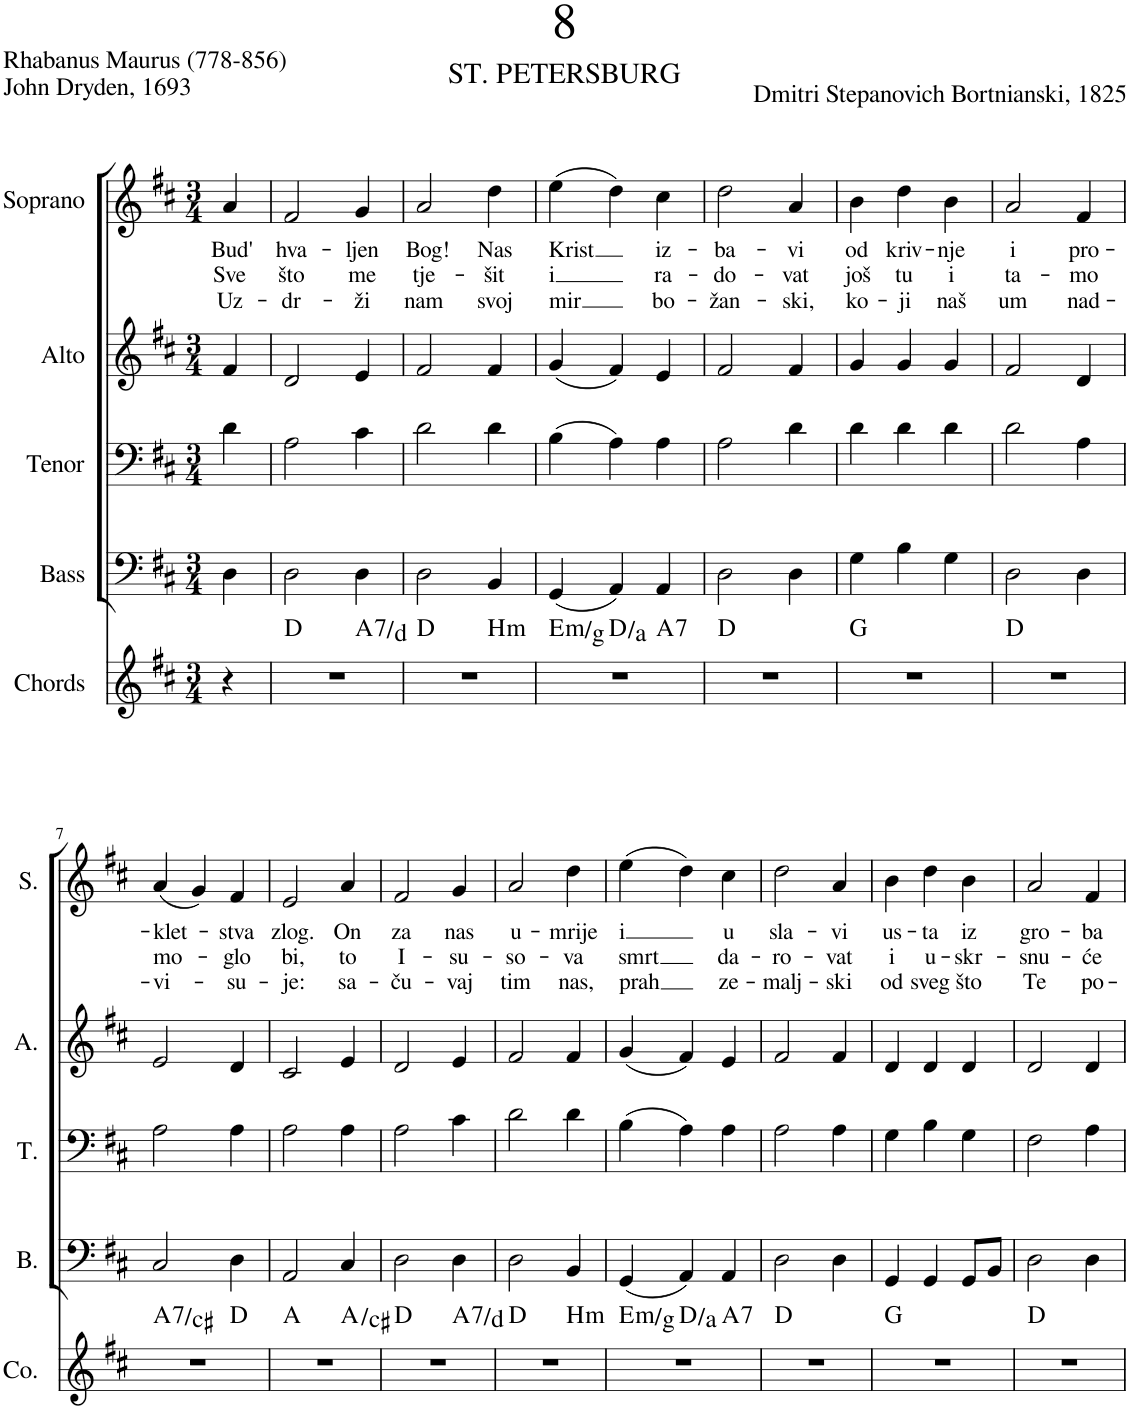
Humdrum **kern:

**kern	**harte	**kern	**kern	**kern	**kern	**text	**text	**text
*part5	*part5	*part4	*part3	*part2	*part1	*part1	*part1	*part1
*staff5	*	*staff4	*staff3	*staff2	*staff1	*staff1	*staff1	*staff1
*I"Chords	*	*I"Bass	*I"Tenor	*I"Alto	*I"Soprano	*	*	*
*I'Co.	*	*I'B.	*I'T.	*I'A.	*I'S.	*	*	*
*clefG2	*	*clefF4	*clefF4	*clefG2	*clefG2	*	*	*
*k[f#c#]	*	*k[f#c#]	*k[f#c#]	*k[f#c#]	*k[f#c#]	*	*	*
*M3/4	*	*M3/4	*M3/4	*M3/4	*M3/4	*	*	*
=	=	=	=	=	=	=	=	=
!	!	!	!	!	!	!LO:LY:b	!LO:LY:b	!LO:LY:b
4r	.	4D\	4d\	4f#/	4a/	Bud'	Sve	Uz-
=1	=1	=1	=1	=1	=1	=1	=1	=1
!	!	!	!	!	!	!LO:LY:b	!LO:LY:b	!LO:LY:b
*^	*	*	*	*	*	*	*	*
2.r	2ryy	D:maj	2D\	2A\	2d/	2f#/	hva-	što	-dr-
!	!	!LO:H:kt=7	!	!	!	!	!LO:LY:b	!LO:LY:b	!LO:LY:b
.	4ryy	A:7/4	4D\	4c#\	4e/	4g/	-ljen	me	-ži
=2	=2	=2	=2	=2	=2	=2	=2	=2	=2
!	!	!	!	!	!	!	!LO:LY:b	!LO:LY:b	!LO:LY:b
2.r	2ryy	D:maj	2D\	2d\	2f#/	2a/	Bog!	tje-	nam
!	!	!LO:H:kt=m	!	!	!	!	!LO:LY:b	!LO:LY:b	!LO:LY:b
.	4ryy	B:min	4BB/	4d\	4f#/	4dd\	Nas	-šit	svoj
=3	=3	=3	=3	=3	=3	=3	=3	=3	=3
!	!	!LO:H:kt=m	!	!	!	!	!LO:LY:b	!LO:LY:b	!LO:LY:b
*	*^	*	*	*	*	*	*	*	*
2.r	4ryy	2ryy	E:min/b3	(4GG/	(4B\	(4g/	(4ee\	-Krist	i	mir
.	2ryy	.	D:maj/5	4AA/)	4A\)	4f#/)	4dd\)	.	.	.
!	!	!	!LO:H:kt=7	!	!	!	!	!LO:LY:b	!LO:LY:b	!LO:LY:b
.	.	4ryy	A:7	4AA/	4A\	4e/	4cc#\	iz-	ra-	bo-
=4	=4	=4	=4	=4	=4	=4	=4	=4	=4	=4
!	!	!	!	!	!	!	!	!LO:LY:b	!LO:LY:b	!LO:LY:b
*v	*v	*v	*	*	*	*	*	*	*	*
2.r	D:maj	2D\	2A\	2f#/	2dd\	-ba-	-do-	-žan-
!	!	!	!	!	!	!LO:LY:b	!LO:LY:b	!LO:LY:b
.	.	4D\	4d\	4f#/	4a/	-vi	-vat	-ski,
=5	=5	=5	=5	=5	=5	=5	=5	=5
!	!	!	!	!	!	!LO:LY:b	!LO:LY:b	!LO:LY:b
2.r	G:maj	4G\	4d\	4g/	4b\	od	još	ko-
!	!	!	!	!	!	!LO:LY:b	!LO:LY:b	!LO:LY:b
.	.	4B\	4d\	4g/	4dd\	kriv-	tu	-ji
!	!	!	!	!	!	!LO:LY:b	!LO:LY:b	!LO:LY:b
.	.	4G\	4d\	4g/	4b\	-nje	i	naš
=6	=6	=6	=6	=6	=6	=6	=6	=6
!	!	!	!	!	!	!LO:LY:b	!LO:LY:b	!LO:LY:b
2.r	D:maj	2D\	2d\	2f#/	2a/	i	ta-	um
!	!	!	!	!	!	!LO:LY:b	!LO:LY:b	!LO:LY:b
.	.	4D\	4A\	4d/	4f#/	pro-	-mo	nad-
!!LO:LB:g=z
=7	=7	=7	=7	=7	=7	=7	=7	=7
!	!LO:H:kt=7	!	!	!	!	!LO:LY:b	!LO:LY:b	!LO:LY:b
*^	*	*	*	*	*	*	*	*
2.r	2ryy	A:7/3	2C#/	2A\	2e/	(4a/	-klet-	mo-	-vi-
.	.	.	.	.	.	4g/)	.	.	.
!	!	!	!	!	!	!	!LO:LY:b	!LO:LY:b	!LO:LY:b
.	4ryy	D:maj	4D\	4A\	4d/	4f#/	-stva	-glo	-su-
=8	=8	=8	=8	=8	=8	=8	=8	=8	=8
!	!	!	!	!	!	!	!LO:LY:b	!LO:LY:b	!LO:LY:b
2.r	2ryy	A:maj	2AA/	2A\	2c#/	2e/	zlog.	bi,	-je:
!	!	!	!	!	!	!	!LO:LY:b	!LO:LY:b	!LO:LY:b
.	4ryy	A:maj/3	4C#/	4A\	4e/	4a/	On	to	sa-
=9	=9	=9	=9	=9	=9	=9	=9	=9	=9
!	!	!	!	!	!	!	!LO:LY:b	!LO:LY:b	!LO:LY:b
2.r	2ryy	D:maj	2D\	2A\	2d/	2f#/	za	I-	-ču-
!	!	!LO:H:kt=7	!	!	!	!	!LO:LY:b	!LO:LY:b	!LO:LY:b
.	4ryy	A:7/4	4D\	4c#\	4e/	4g/	nas	-su-	-vaj
=10	=10	=10	=10	=10	=10	=10	=10	=10	=10
!	!	!	!	!	!	!	!LO:LY:b	!LO:LY:b	!LO:LY:b
2.r	2ryy	D:maj	2D\	2d\	2f#/	2a/	u-	-so-	tim
!	!	!LO:H:kt=m	!	!	!	!	!LO:LY:b	!LO:LY:b	!LO:LY:b
.	4ryy	B:min	4BB/	4d\	4f#/	4dd\	-mrije	-va	nas,
=11	=11	=11	=11	=11	=11	=11	=11	=11	=11
!	!	!LO:H:kt=m	!	!	!	!	!LO:LY:b	!LO:LY:b	!LO:LY:b
*	*^	*	*	*	*	*	*	*	*
2.r	4ryy	2ryy	E:min/b3	(4GG/	(4B\	(4g/	(4ee\	i	-smrt	prah
.	2ryy	.	D:maj/5	4AA/)	4A\)	4f#/)	4dd\)	.	.	.
!	!	!	!LO:H:kt=7	!	!	!	!	!LO:LY:b	!LO:LY:b	!LO:LY:b
.	.	4ryy	A:7	4AA/	4A\	4e/	4cc#\	u	da-	ze-
=12	=12	=12	=12	=12	=12	=12	=12	=12	=12	=12
!	!	!	!	!	!	!	!	!LO:LY:b	!LO:LY:b	!LO:LY:b
*v	*v	*v	*	*	*	*	*	*	*	*
2.r	D:maj	2D\	2A\	2f#/	2dd\	sla-	-ro-	-malj-
!	!	!	!	!	!	!LO:LY:b	!LO:LY:b	!LO:LY:b
.	.	4D\	4A\	4f#/	4a/	-vi	-vat	-ski
=13	=13	=13	=13	=13	=13	=13	=13	=13
!	!	!	!	!	!	!LO:LY:b	!LO:LY:b	!LO:LY:b
2.r	G:maj	4GG/	4G\	4d/	4b\	us-	i	od
!	!	!	!	!	!	!LO:LY:b	!LO:LY:b	!LO:LY:b
.	.	4GG/	4B\	4d/	4dd\	-ta	u-	sveg
!	!	!	!	!	!	!LO:LY:b	!LO:LY:b	!LO:LY:b
.	.	8GG/L	4G\	4d/	4b\	iz	-skr-	što
.	.	8BB/J	.	.	.	.	.	.
=14	=14	=14	=14	=14	=14	=14	=14	=14
!	!	!	!	!	!	!LO:LY:b	!LO:LY:b	!LO:LY:b
2.r	D:maj	2D\	2F#\	2d/	2a/	gro-	-snu-	Te
!	!	!	!	!	!	!LO:LY:b	!LO:LY:b	!LO:LY:b
.	.	4D\	4A\	4d/	4f#/	-ba	-će	po-
=	=	=	=	=	=	=	=	=
*-	*-	*-	*-	*-	*-	*-	*-	*-
